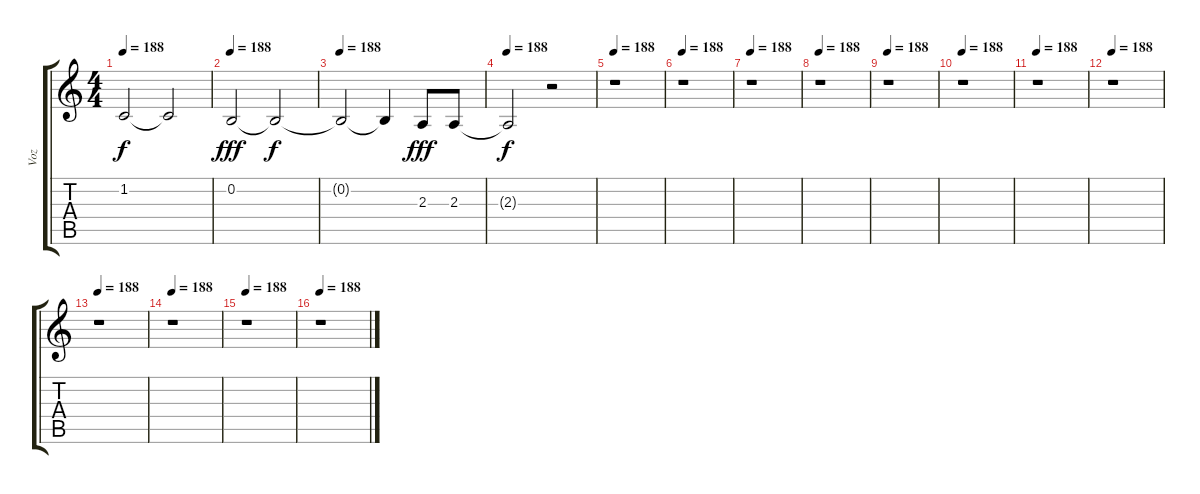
\track ("Voz" "Voz") {instrument lead1square}
\staff {score tabs}
\tuning (E4 B3 G3 D3 A2 E2) {hide}
\ts (4 4)
\tempo 188
\clef g2
\ks c
1.2{t}.2{dy f} 1.2{t}.2 |
\tempo 188
0.2.2{dy fff} 0.2{t}.2{dy f} |
\tempo 188
0.2{t}.2 0.2{t}.4 2.3.8{dy fff} 2.3.8 |
\tempo 188
2.3{t}.2{dy f} r.2 |
\tempo 188
r.1 |
\tempo 188
r.1 |
\tempo 188
r.1 |
\tempo 188
r.1 |
\tempo 188
r.1 |
\tempo 188
r.1 |
\tempo 188
r.1 |
\tempo 188
r.1 |
\tempo 188
r.1 |
\tempo 188
r.1 |
\tempo 188
r.1 |
\tempo 188
r.1
